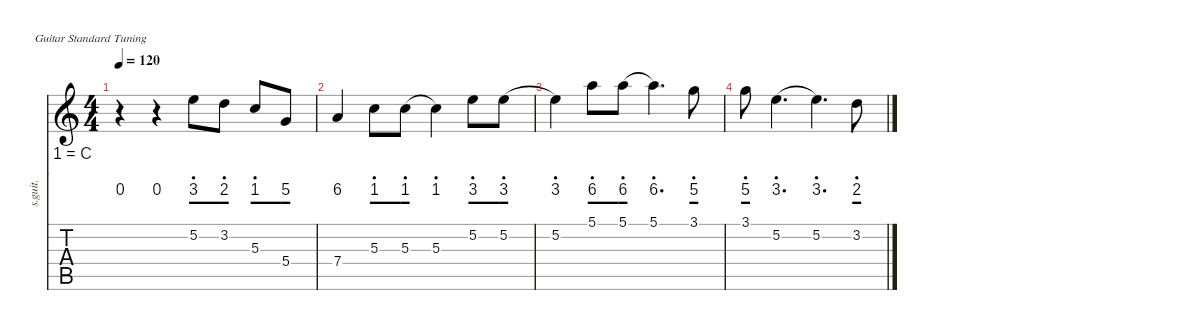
\defaultSystemsLayout 4
\hideDynamics
\bracketExtendMode nobrackets
\track ("Steel Guitar" "s.guit.") {instrument acousticguitarsteel}
\staff {score tabs numbered}
\tuning (E4 B3 G3 D3 A2 E2)
\ts (4 4)
\tempo 120
\clef g2
\ks c
r.4{dy mf instrument acousticguitarsteel beam Down} r.4{beam Down} 5.2.8{beam Down} 3.2.8{beam Down} 5.3.8{beam Up} 5.4.8{beam Up} |
7.4.4{beam Up} 5.3.8{beam Down} 5.3.8{legatoorigin beam Down} 5.3.4{beam Down} 5.2.8{beam Down} 5.2.8{legatoorigin beam Down} |
5.2.4{beam Down} 5.1.8{beam Down} 5.1.8{legatoorigin beam Down} 5.1.4{d beam Down} 3.1.8{beam Down} |
3.1.8{beam Down} 5.2.4{d legatoorigin beam Down} 5.2.4{d beam Down} 3.2.8{beam Down}
